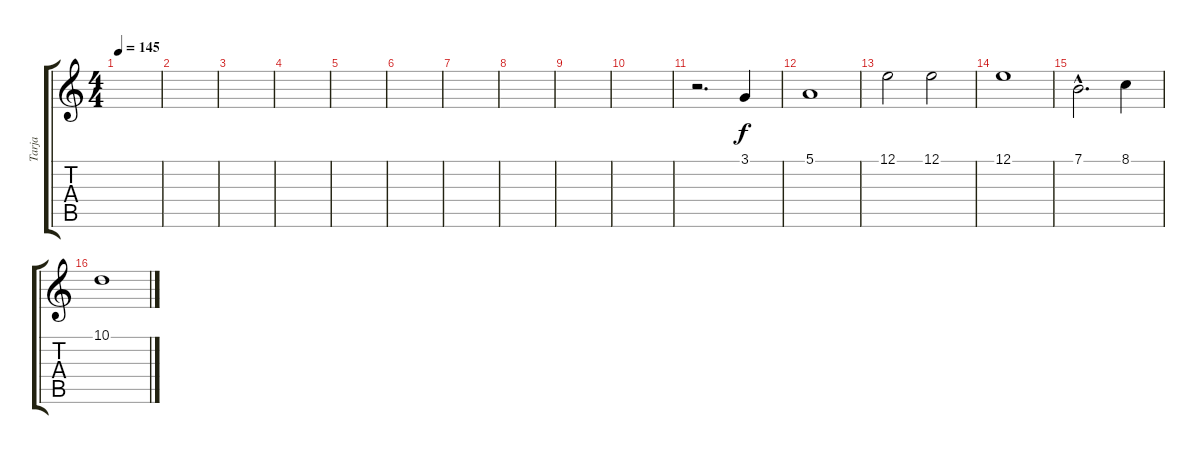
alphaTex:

\track ("Tarja" "Tarja") {instrument lead6voice}
\staff {score tabs}
\tuning (E4 B3 G3 D3 A2 E2) {hide}
\ts (4 4)
\tempo 145
\clef g2
\ks c
|
|
|
|
|
|
|
|
|
|
r.2{d} 3.1.4 |
5.1.1 |
12.1.2 12.1.2 |
12.1.1 |
7.1{hac}.2{d} 8.1.4 |
10.1.1
